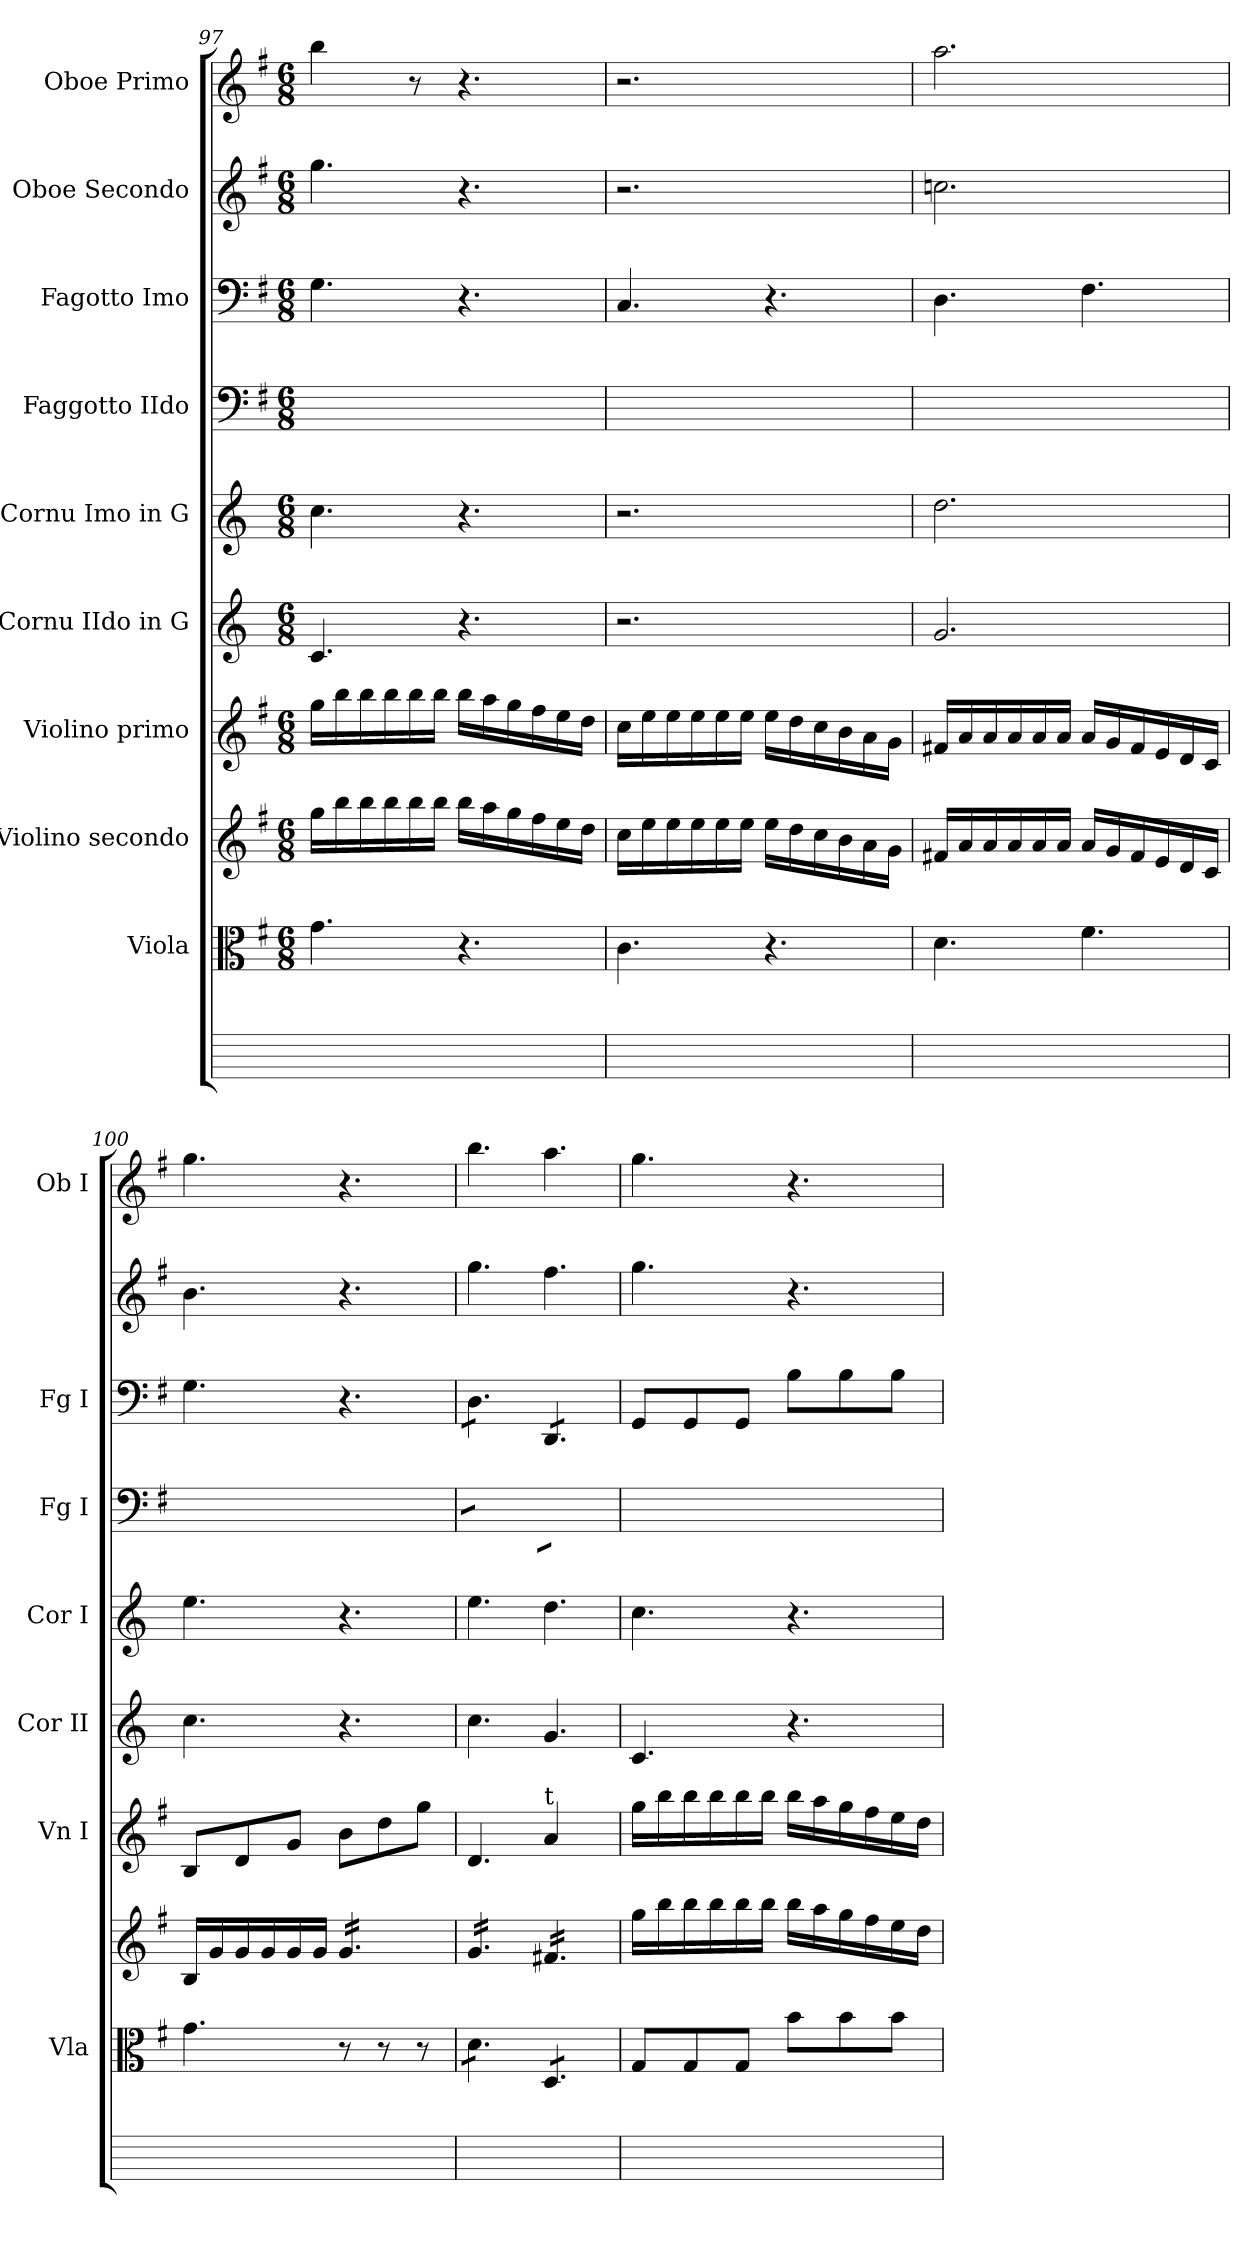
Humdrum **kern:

**kern	**kern	**dynam	**kern	**dynam	**kern	**kern	**kern	**kern	**kern	**kern	**kern
*part10	*part9	*part9	*part8	*part8	*part7	*part6	*part5	*part4	*part3	*part2	*part1
*staff10	*staff9	*staff9	*staff8	*staff8	*staff7	*staff6	*staff5	*staff4	*staff3	*staff2	*staff1
*	*I"Viola	*	*I"Violino secondo	*	*I"Violino primo	*I"Cornu IIdo in G	*I"Cornu Imo in G	*I"Faggotto IIdo	*I"Fagotto Imo	*I"Oboe Secondo	*I"Oboe Primo
*	*I'Vla	*	*	*	*I'Vn I	*I'Cor II	*I'Cor I	*I'Fg I	*I'Fg I	*	*I'Ob I
*	*clefC3	*	*clefG2	*	*clefG2	*clefG2	*clefG2	*clefF4	*clefF4	*clefG2	*clefG2
*	*	*	*	*	*	*ITrd3c5	*ITrd3c5	*	*	*	*
*	*k[f#]	*	*k[f#]	*	*k[f#]	*k[f#]	*k[f#]	*k[f#]	*k[f#]	*k[f#]	*k[f#]
*	*G:	*	*G:	*	*G:	*	*	*G:	*G:	*G:	*G:
*	*M6/8	*	*M6/8	*	*M6/8	*M6/8	*M6/8	*M6/8	*M6/8	*M6/8	*M6/8
=97	=97	=97	=97	=97	=97	=97	=97	=97	=97	=97	=97
2.ryy	4.g\	for	16gg\LL	fortif	16gg\LL	4.G/	4.g\	4.G\yy	4.G\	4.gg\	4bb\
.	.	.	16bb\	.	16bb\	.	.	.	.	.	.
.	.	.	16bb\	.	16bb\	.	.	.	.	.	.
.	.	.	16bb\	.	16bb\	.	.	.	.	.	.
.	.	.	16bb\	.	16bb\	.	.	.	.	.	8r
.	.	.	16bb\JJ	.	16bb\JJ	.	.	.	.	.	.
.	4.r	.	16bb\LL	.	16bb\LL	4.r	4.r	4.ryy	4.r	4.r	4.r
.	.	.	16aa\	.	16aa\	.	.	.	.	.	.
.	.	.	16gg\	.	16gg\	.	.	.	.	.	.
.	.	.	16ff#\	.	16ff#\	.	.	.	.	.	.
.	.	.	16ee\	.	16ee\	.	.	.	.	.	.
.	.	.	16dd\JJ	.	16dd\JJ	.	.	.	.	.	.
=98	=98	=98	=98	=98	=98	=98	=98	=98	=98	=98	=98
2.ryy	4.c\	.	16cc\LL	.	16cc\LL	2.r	2.r	4.C/yy	4.C/	2.r	2.r
.	.	.	16ee\	.	16ee\	.	.	.	.	.	.
.	.	.	16ee\	.	16ee\	.	.	.	.	.	.
.	.	.	16ee\	.	16ee\	.	.	.	.	.	.
.	.	.	16ee\	.	16ee\	.	.	.	.	.	.
.	.	.	16ee\JJ	.	16ee\JJ	.	.	.	.	.	.
.	4.r	.	16ee\LL	.	16ee\LL	.	.	4.ryy	4.r	.	.
.	.	.	16dd\	.	16dd\	.	.	.	.	.	.
.	.	.	16cc\	.	16cc\	.	.	.	.	.	.
.	.	.	16b\	.	16b\	.	.	.	.	.	.
.	.	.	16a\	.	16a\	.	.	.	.	.	.
.	.	.	16g\JJ	.	16g\JJ	.	.	.	.	.	.
=99	=99	=99	=99	=99	=99	=99	=99	=99	=99	=99	=99
2.ryy	4.d\	.	16f#X/LL	.	16f#X/LL	2.d/	2.a\	4.D\yy	4.D\	2.ccn\	2.aa\
.	.	.	16a/	.	16a/	.	.	.	.	.	.
.	.	.	16a/	.	16a/	.	.	.	.	.	.
.	.	.	16a/	.	16a/	.	.	.	.	.	.
.	.	.	16a/	.	16a/	.	.	.	.	.	.
.	.	.	16a/JJ	.	16a/JJ	.	.	.	.	.	.
.	4.f#\	.	16a/LL	.	16a/LL	.	.	4.F#\yy	4.F#\	.	.
.	.	.	16g/	.	16g/	.	.	.	.	.	.
.	.	.	16f#/	.	16f#/	.	.	.	.	.	.
.	.	.	16e/	.	16e/	.	.	.	.	.	.
.	.	.	16d/	.	16d/	.	.	.	.	.	.
.	.	.	16c/JJ	.	16c/JJ	.	.	.	.	.	.
=100	=100	=100	=100	=100	=100	=100	=100	=100	=100	=100	=100
2.ryy	4.g\	.	16B/LL	.	8B/L	4.g\	4.b\	4.G\yy	4.G\	4.b\	4.gg\
.	.	.	16g/	.	.	.	.	.	.	.	.
.	.	.	16g/	.	8d/	.	.	.	.	.	.
.	.	.	16g/	.	.	.	.	.	.	.	.
.	.	.	16g/	.	8g/J	.	.	.	.	.	.
.	.	.	16g/JJ	.	.	.	.	.	.	.	.
*	*	*	*tremolo	*	*	*	*	*	*	*	*
.	8r	.	16g/LL	.	8b\L	4.r	4.r	4.ryy	4.r	4.r	4.r
.	.	.	16g/	.	.	.	.	.	.	.	.
.	8r	.	16g/	.	8dd\	.	.	.	.	.	.
.	.	.	16g/	.	.	.	.	.	.	.	.
.	8r	.	16g/	.	8gg\J	.	.	.	.	.	.
.	.	.	16g/JJ	.	.	.	.	.	.	.	.
=101	=101	=101	=101	=101	=101	=101	=101	=101	=101	=101	=101
*	*tremolo	*	*	*	*	*	*	*	*	*	*
*	*	*	*	*	*	*	*	*tremolo	*	*	*
*	*	*	*	*	*	*	*	*	*tremolo	*	*
2.ryy	8d\L	.	16g/LL	.	4.d/	4.g\	4.b\	8D\yyL	8D\L	4.gg\	4.bb\
.	.	.	16g/	.	.	.	.	.	.	.	.
.	8d\	.	16g/	.	.	.	.	8D\yy	8D\	.	.
.	.	.	16g/	.	.	.	.	.	.	.	.
.	8d\J	.	16g/	.	.	.	.	8D\yyJ	8D\J	.	.
.	.	.	16g/JJ	.	.	.	.	.	.	.	.
!	!	!	!	!	!LO:TX:a:t=t	!	!	!	!	!	!
!	!	!	!	!	!LO:N:vis=4	!	!	!	!	!	!
.	8D/L	.	16f#X/LL	.	4.a/	4.d/	4.a\	8DD/yyL	8DD/L	4.ff#\	4.aa\
.	.	.	16f#X/	.	.	.	.	.	.	.	.
.	8D/	.	16f#X/	.	.	.	.	8DD/yy	8DD/	.	.
.	.	.	16f#X/	.	.	.	.	.	.	.	.
.	8D/J	.	16f#X/	.	.	.	.	8DD/yyJ	8DD/J	.	.
*	*	*	*	*	*	*	*	*	*Xtremolo	*	*
*	*	*	*	*	*	*	*	*Xtremolo	*	*	*
*	*Xtremolo	*	*	*	*	*	*	*	*	*	*
.	.	.	16f#X/JJ	.	.	.	.	.	.	.	.
*	*	*	*Xtremolo	*	*	*	*	*	*	*	*
=102	=102	=102	=102	=102	=102	=102	=102	=102	=102	=102	=102
2.ryy	8G/L	.	16gg\LL	.	16gg\LL	4.G/	4.g\	8GG/Lyy	8GG/L	4.gg\	4.gg\
.	.	.	16bb\	.	16bb\	.	.	.	.	.	.
.	8G/	.	16bb\	.	16bb\	.	.	8GG/yy	8GG/	.	.
.	.	.	16bb\	.	16bb\	.	.	.	.	.	.
.	8G/J	.	16bb\	.	16bb\	.	.	8GG/Jyy	8GG/J	.	.
.	.	.	16bb\JJ	.	16bb\JJ	.	.	.	.	.	.
.	8b\L	.	16bb\LL	.	16bb\LL	4.r	4.r	8B\Lyy	8B\L	4.r	4.r
.	.	.	16aa\	.	16aa\	.	.	.	.	.	.
.	8b\	.	16gg\	.	16gg\	.	.	8B\yy	8B\	.	.
.	.	.	16ff#\	.	16ff#\	.	.	.	.	.	.
.	8b\J	.	16ee\	.	16ee\	.	.	8B\Jyy	8B\J	.	.
.	.	.	16dd\JJ	.	16dd\JJ	.	.	.	.	.	.
=	=	=	=	=	=	=	=	=	=	=	=
*-	*-	*-	*-	*-	*-	*-	*-	*-	*-	*-	*-
